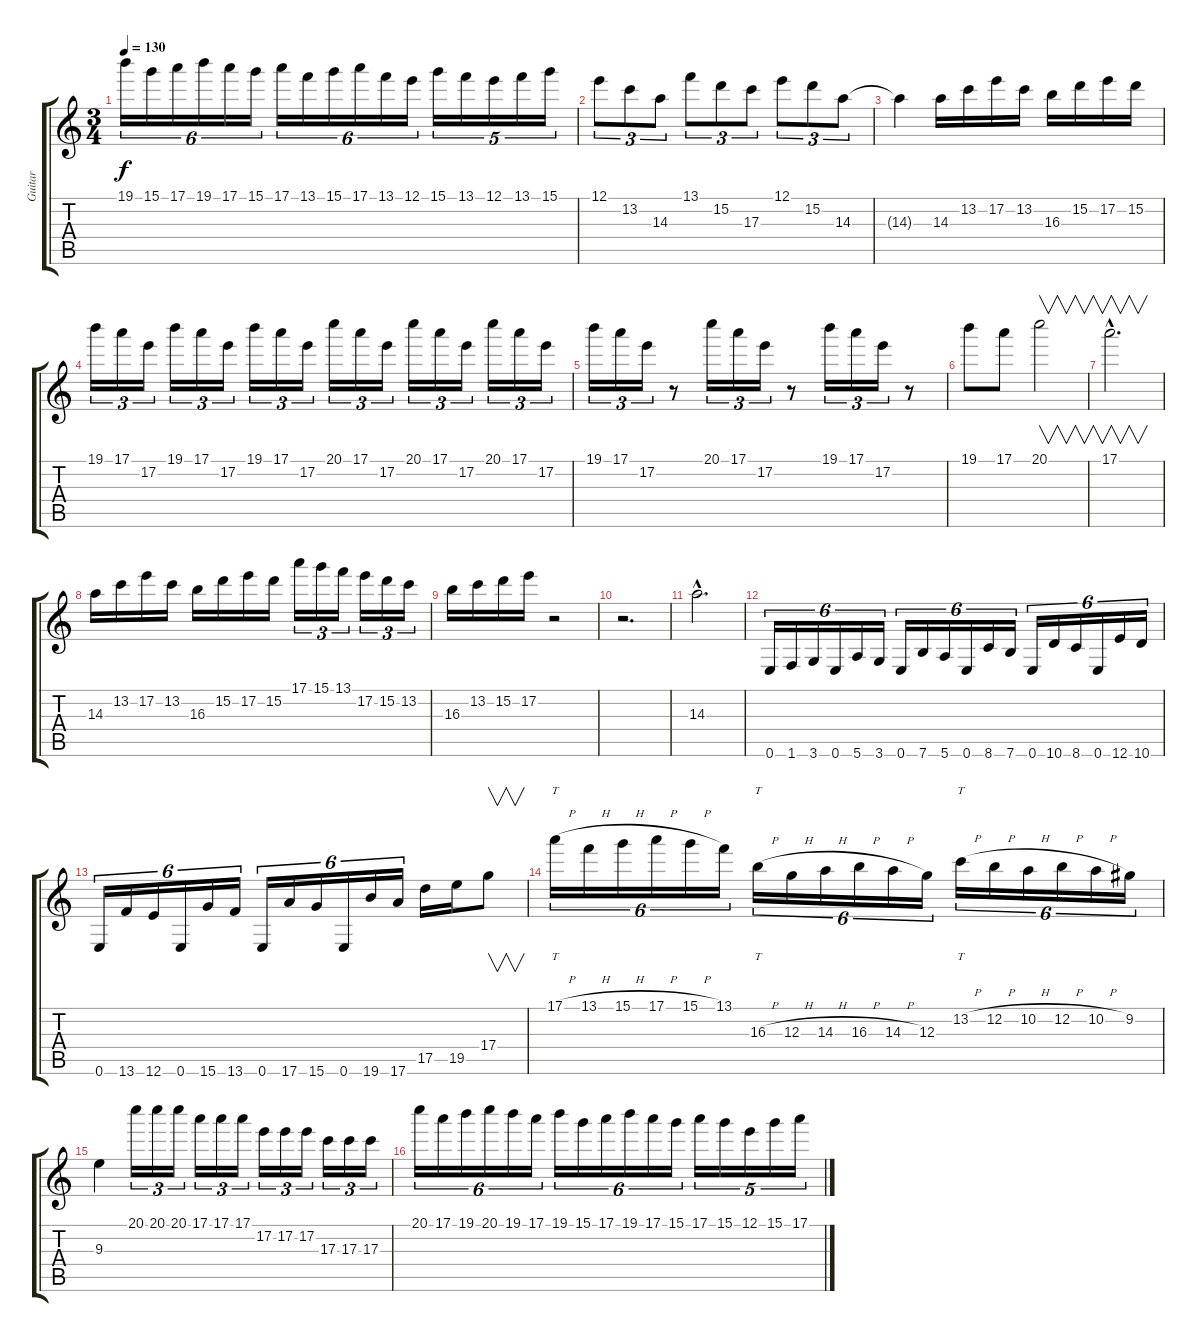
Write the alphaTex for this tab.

\track ("Guitar" "Guitar") {instrument overdrivenguitar}
\staff {score tabs}
\tuning (E4 B3 G3 D3 A2 E2) {hide}
\ts (3 4)
\tempo 130
\clef g2
\ks c
19.1.16{tu (6 4) dy f} 15.1.16{tu (6 4)} 17.1.16{tu (6 4)} 19.1.16{tu (6 4)} 17.1.16{tu (6 4)} 15.1.16{tu (6 4)} 17.1.16{tu (6 4)} 13.1.16{tu (6 4)} 15.1.16{tu (6 4)} 17.1.16{tu (6 4)} 13.1.16{tu (6 4)} 12.1.16{tu (6 4)} 15.1.16{tu (5 4)} 13.1.16{tu (5 4)} 12.1.16{tu (5 4)} 13.1.16{tu (5 4)} 15.1.16{tu (5 4)} |
12.1.8{tu (3 2)} 13.2.8{tu (3 2)} 14.3.8{tu (3 2)} 13.1.8{tu (3 2)} 15.2.8{tu (3 2)} 17.3.8{tu (3 2)} 12.1.8{tu (3 2)} 15.2.8{tu (3 2)} 14.3.8{tu (3 2)} |
14.3{t}.4 14.3.16 13.2.16 17.2.16 13.2.16 16.3.16 15.2.16 17.2.16 15.2.16 |
19.1.16{tu (3 2)} 17.1.16{tu (3 2)} 17.2.16{tu (3 2)} 19.1.16{tu (3 2)} 17.1.16{tu (3 2)} 17.2.16{tu (3 2)} 19.1.16{tu (3 2)} 17.1.16{tu (3 2)} 17.2.16{tu (3 2)} 20.1.16{tu (3 2)} 17.1.16{tu (3 2)} 17.2.16{tu (3 2)} 20.1.16{tu (3 2)} 17.1.16{tu (3 2)} 17.2.16{tu (3 2)} 20.1.16{tu (3 2)} 17.1.16{tu (3 2)} 17.2.16{tu (3 2)} |
19.1.16{tu (3 2)} 17.1.16{tu (3 2)} 17.2.16{tu (3 2)} r.8 20.1.16{tu (3 2)} 17.1.16{tu (3 2)} 17.2.16{tu (3 2)} r.8 19.1.16{tu (3 2)} 17.1.16{tu (3 2)} 17.2.16{tu (3 2)} r.8 |
19.1.8 17.1.8 20.1.2{v} |
17.1{hac}.2{v d} |
14.3.16 13.2.16 17.2.16 13.2.16 16.3.16 15.2.16 17.2.16 15.2.16 17.1.16{tu (3 2)} 15.1.16{tu (3 2)} 13.1.16{tu (3 2)} 17.2.16{tu (3 2)} 15.2.16{tu (3 2)} 13.2.16{tu (3 2)} |
16.3.16 13.2.16 15.2.16 17.2.16 r.2 |
r.2{d} |
14.3{hac}.2{d} |
0.6.16{tu (6 4)} 1.6.16{tu (6 4)} 3.6.16{tu (6 4)} 0.6.16{tu (6 4)} 5.6.16{tu (6 4)} 3.6.16{tu (6 4)} 0.6.16{tu (6 4)} 7.6.16{tu (6 4)} 5.6.16{tu (6 4)} 0.6.16{tu (6 4)} 8.6.16{tu (6 4)} 7.6.16{tu (6 4)} 0.6.16{tu (6 4)} 10.6.16{tu (6 4)} 8.6.16{tu (6 4)} 0.6.16{tu (6 4)} 12.6.16{tu (6 4)} 10.6.16{tu (6 4)} |
0.6.16{tu (6 4)} 13.6.16{tu (6 4)} 12.6.16{tu (6 4)} 0.6.16{tu (6 4)} 15.6.16{tu (6 4)} 13.6.16{tu (6 4)} 0.6.16{tu (6 4)} 17.6.16{tu (6 4)} 15.6.16{tu (6 4)} 0.6.16{tu (6 4)} 19.6.16{tu (6 4)} 17.6.16{tu (6 4)} 17.5.16 19.5.16 17.4.8{v} |
17.1{h}.16{tt tu (6 4)} 13.1{h}.16{tu (6 4)} 15.1{h}.16{tu (6 4)} 17.1{h}.16{tu (6 4)} 15.1{h}.16{tu (6 4)} 13.1.16{tu (6 4)} 16.3{h}.16{tt tu (6 4)} 12.3{h}.16{tu (6 4)} 14.3{h}.16{tu (6 4)} 16.3{h}.16{tu (6 4)} 14.3{h}.16{tu (6 4)} 12.3.16{tu (6 4)} 13.2{h}.16{tt tu (6 4)} 12.2{h}.16{tu (6 4)} 10.2{h}.16{tu (6 4)} 12.2{h}.16{tu (6 4)} 10.2{h}.16{tu (6 4)} 9.2.16{tu (6 4)} |
9.3.4 20.1.16{tu (3 2)} 20.1.16{tu (3 2)} 20.1.16{tu (3 2)} 17.1.16{tu (3 2)} 17.1.16{tu (3 2)} 17.1.16{tu (3 2)} 17.2.16{tu (3 2)} 17.2.16{tu (3 2)} 17.2.16{tu (3 2)} 17.3.16{tu (3 2)} 17.3.16{tu (3 2)} 17.3.16{tu (3 2)} |
20.1.16{tu (6 4)} 17.1.16{tu (6 4)} 19.1.16{tu (6 4)} 20.1.16{tu (6 4)} 19.1.16{tu (6 4)} 17.1.16{tu (6 4)} 19.1.16{tu (6 4)} 15.1.16{tu (6 4)} 17.1.16{tu (6 4)} 19.1.16{tu (6 4)} 17.1.16{tu (6 4)} 15.1.16{tu (6 4)} 17.1.16{tu (5 4)} 15.1.16{tu (5 4)} 12.1.16{tu (5 4)} 15.1.16{tu (5 4)} 17.1.16{tu (5 4)}
